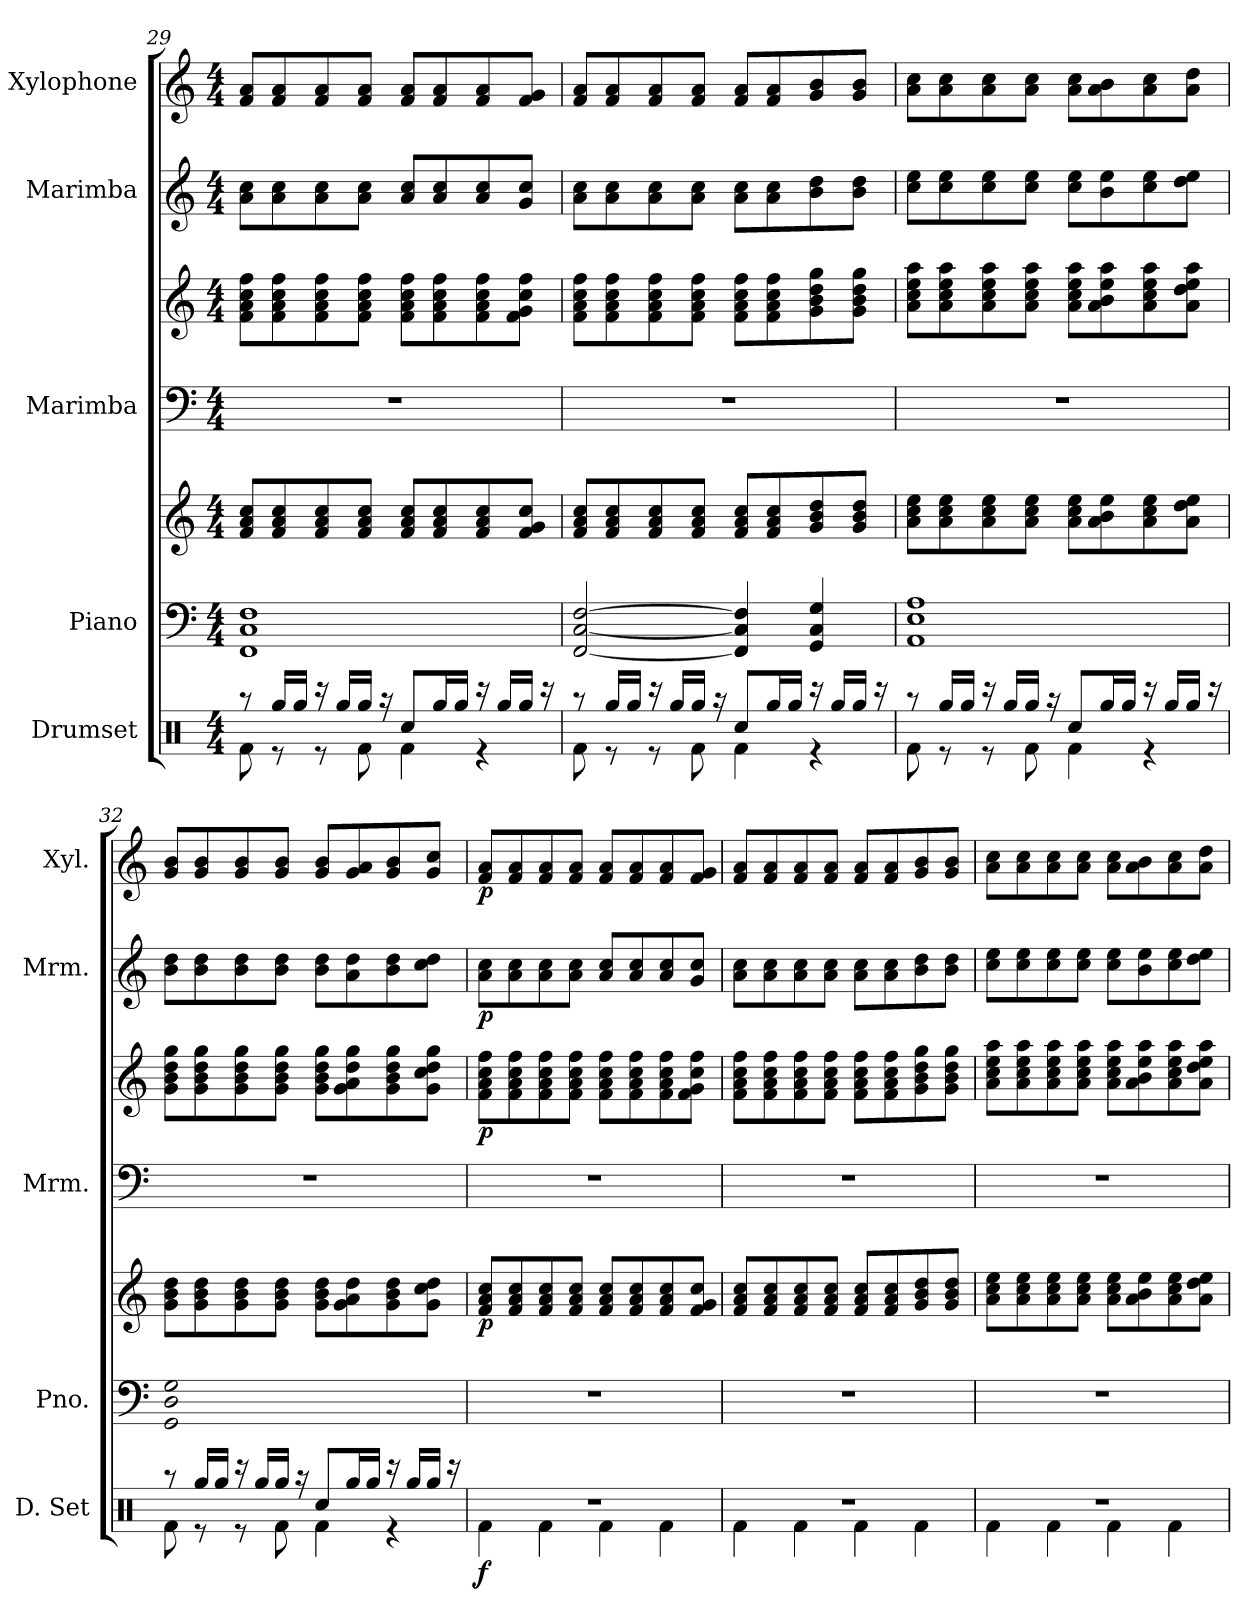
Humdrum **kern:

**kern	**dynam	**kern	**kern	**dynam	**kern	**kern	**dynam	**kern	**dynam	**kern	**dynam
*part5	*part5	*part4	*part4	*part4	*part3	*part3	*part3	*part2	*part2	*part1	*part1
*staff7	*staff7	*staff6	*staff5	*staff5/6	*staff4	*staff3	*staff3/4	*staff2	*staff2	*staff1	*staff1
*I"Drumset	*	*I"Piano	*	*	*I"Marimba	*	*	*I"Marimba	*	*I"Xylophone	*
*I'D. Set	*	*I'Pno.	*	*	*I'Mrm.	*	*	*I'Mrm.	*	*I'Xyl.	*
*clefX	*	*clefF4	*clefG2	*	*clefF4	*clefG2	*	*clefG2	*	*clefG2	*
*	*	*	*	*	*	*	*	*	*	*ITrd-7c-12	*
*k[]	*	*k[]	*k[]	*	*k[]	*k[]	*	*k[]	*	*k[]	*
*M4/4	*	*M4/4	*M4/4	*	*M4/4	*M4/4	*	*M4/4	*	*M4/4	*
=29	=29	=29	=29	=29	=29	=29	=29	=29	=29	=29	=29
*^	*	*	*	*	*	*	*	*	*	*	*
8r	8Rf\	.	1FF 1C 1F	8f/ 8a/ 8cc/L	.	1r	8f\ 8a\ 8cc\ 8ff\L	.	8a\ 8cc\L	.	8ff/ 8aa/L	.
16Rgg/LL	8r	.	.	8f/ 8a/ 8cc/	.	.	8f\ 8a\ 8cc\ 8ff\	.	8a\ 8cc\	.	8ff/ 8aa/	.
16Rgg/JJ	.	.	.	.	.	.	.	.	.	.	.	.
16r	8r	.	.	8f/ 8a/ 8cc/	.	.	8f\ 8a\ 8cc\ 8ff\	.	8a\ 8cc\	.	8ff/ 8aa/	.
16Rgg/LL	.	.	.	.	.	.	.	.	.	.	.	.
16Rgg/JJ	8Rf\	.	.	8f/ 8a/ 8cc/J	.	.	8f\ 8a\ 8cc\ 8ff\J	.	8a\ 8cc\J	.	8ff/ 8aa/J	.
16r	.	.	.	.	.	.	.	.	.	.	.	.
8Rcc/L	4Rf\	.	.	8f/ 8a/ 8cc/L	.	.	8f\ 8a\ 8cc\ 8ff\L	.	8a/ 8cc/L	.	8ff/ 8aa/L	.
16Rgg/L	.	.	.	8f/ 8a/ 8cc/	.	.	8f\ 8a\ 8cc\ 8ff\	.	8a/ 8cc/	.	8ff/ 8aa/	.
16Rgg/JJ	.	.	.	.	.	.	.	.	.	.	.	.
16r	4r	.	.	8f/ 8a/ 8cc/	.	.	8f\ 8a\ 8cc\ 8ff\	.	8a/ 8cc/	.	8ff/ 8aa/	.
16Rgg/LL	.	.	.	.	.	.	.	.	.	.	.	.
16Rgg/JJ	.	.	.	8f/ 8g/ 8cc/J	.	.	8f\ 8g\ 8cc\ 8ff\J	.	8g/ 8cc/J	.	8ff/ 8gg/J	.
16r	.	.	.	.	.	.	.	.	.	.	.	.
!!LO:PB:g=z
=30	=30	=30	=30	=30	=30	=30	=30	=30	=30	=30	=30	=30
8r	8Rf\	.	[2FF/ [2C/ [2F/	8f/ 8a/ 8cc/L	.	1r	8f\ 8a\ 8cc\ 8ff\L	.	8a\ 8cc\L	.	8ff/ 8aa/L	.
16Rgg/LL	8r	.	.	8f/ 8a/ 8cc/	.	.	8f\ 8a\ 8cc\ 8ff\	.	8a\ 8cc\	.	8ff/ 8aa/	.
16Rgg/JJ	.	.	.	.	.	.	.	.	.	.	.	.
16r	8r	.	.	8f/ 8a/ 8cc/	.	.	8f\ 8a\ 8cc\ 8ff\	.	8a\ 8cc\	.	8ff/ 8aa/	.
16Rgg/LL	.	.	.	.	.	.	.	.	.	.	.	.
16Rgg/JJ	8Rf\	.	.	8f/ 8a/ 8cc/J	.	.	8f\ 8a\ 8cc\ 8ff\J	.	8a\ 8cc\J	.	8ff/ 8aa/J	.
16r	.	.	.	.	.	.	.	.	.	.	.	.
8Rcc/L	4Rf\	.	4FF/] 4C/] 4F/]	8f/ 8a/ 8cc/L	.	.	8f\ 8a\ 8cc\ 8ff\L	.	8a\ 8cc\L	.	8ff/ 8aa/L	.
16Rgg/L	.	.	.	8f/ 8a/ 8cc/	.	.	8f\ 8a\ 8cc\ 8ff\	.	8a\ 8cc\	.	8ff/ 8aa/	.
16Rgg/JJ	.	.	.	.	.	.	.	.	.	.	.	.
16r	4r	.	4GG/ 4C/ 4G/	8g/ 8b/ 8dd/	.	.	8g\ 8b\ 8dd\ 8gg\	.	8b\ 8dd\	.	8gg/ 8bb/	.
16Rgg/LL	.	.	.	.	.	.	.	.	.	.	.	.
16Rgg/JJ	.	.	.	8g/ 8b/ 8dd/J	.	.	8g\ 8b\ 8dd\ 8gg\J	.	8b\ 8dd\J	.	8gg/ 8bb/J	.
16r	.	.	.	.	.	.	.	.	.	.	.	.
=31	=31	=31	=31	=31	=31	=31	=31	=31	=31	=31	=31	=31
8r	8Rf\	.	1AA 1E 1A	8a\ 8cc\ 8ee\L	.	1r	8a\ 8cc\ 8ee\ 8aa\L	.	8cc\ 8ee\L	.	8aa\ 8ccc\L	.
16Rgg/LL	8r	.	.	8a\ 8cc\ 8ee\	.	.	8a\ 8cc\ 8ee\ 8aa\	.	8cc\ 8ee\	.	8aa\ 8ccc\	.
16Rgg/JJ	.	.	.	.	.	.	.	.	.	.	.	.
16r	8r	.	.	8a\ 8cc\ 8ee\	.	.	8a\ 8cc\ 8ee\ 8aa\	.	8cc\ 8ee\	.	8aa\ 8ccc\	.
16Rgg/LL	.	.	.	.	.	.	.	.	.	.	.	.
16Rgg/JJ	8Rf\	.	.	8a\ 8cc\ 8ee\J	.	.	8a\ 8cc\ 8ee\ 8aa\J	.	8cc\ 8ee\J	.	8aa\ 8ccc\J	.
16r	.	.	.	.	.	.	.	.	.	.	.	.
8Rcc/L	4Rf\	.	.	8a\ 8cc\ 8ee\L	.	.	8a\ 8cc\ 8ee\ 8aa\L	.	8cc\ 8ee\L	.	8aa\ 8ccc\L	.
16Rgg/L	.	.	.	8a\ 8b\ 8ee\	.	.	8a\ 8b\ 8ee\ 8aa\	.	8b\ 8ee\	.	8aa\ 8bb\	.
16Rgg/JJ	.	.	.	.	.	.	.	.	.	.	.	.
16r	4r	.	.	8a\ 8cc\ 8ee\	.	.	8a\ 8cc\ 8ee\ 8aa\	.	8cc\ 8ee\	.	8aa\ 8ccc\	.
16Rgg/LL	.	.	.	.	.	.	.	.	.	.	.	.
16Rgg/JJ	.	.	.	8a\ 8dd\ 8ee\J	.	.	8a\ 8dd\ 8ee\ 8aa\J	.	8dd\ 8ee\J	.	8aa\ 8ddd\J	.
16r	.	.	.	.	.	.	.	.	.	.	.	.
=32	=32	=32	=32	=32	=32	=32	=32	=32	=32	=32	=32	=32
!	!	!	!LO:N:n=1:head=open	!	!	!	!	!	!	!	!	!
!	!	!	!LO:N:n=2:head=open	!	!	!	!	!	!	!	!	!
!	!	!	!LO:N:n=3:head=open	!	!	!	!	!	!	!	!	!
8r	8Rf\	.	1GG 1D 1G	8g\ 8b\ 8dd\L	.	1r	8g\ 8b\ 8dd\ 8gg\L	.	8b\ 8dd\L	.	8gg/ 8bb/L	.
16Rgg/LL	8r	.	.	8g\ 8b\ 8dd\	.	.	8g\ 8b\ 8dd\ 8gg\	.	8b\ 8dd\	.	8gg/ 8bb/	.
16Rgg/JJ	.	.	.	.	.	.	.	.	.	.	.	.
16r	8r	.	.	8g\ 8b\ 8dd\	.	.	8g\ 8b\ 8dd\ 8gg\	.	8b\ 8dd\	.	8gg/ 8bb/	.
16Rgg/LL	.	.	.	.	.	.	.	.	.	.	.	.
16Rgg/JJ	8Rf\	.	.	8g\ 8b\ 8dd\J	.	.	8g\ 8b\ 8dd\ 8gg\J	.	8b\ 8dd\J	.	8gg/ 8bb/J	.
16r	.	.	.	.	.	.	.	.	.	.	.	.
8Rcc/L	4Rf\	.	.	8g\ 8b\ 8dd\L	.	.	8g\ 8b\ 8dd\ 8gg\L	.	8b\ 8dd\L	.	8gg/ 8bb/L	.
16Rgg/L	.	.	.	8g\ 8a\ 8dd\	.	.	8g\ 8a\ 8dd\ 8gg\	.	8a\ 8dd\	.	8gg/ 8aa/	.
16Rgg/JJ	.	.	.	.	.	.	.	.	.	.	.	.
16r	4r	.	.	8g\ 8b\ 8dd\	.	.	8g\ 8b\ 8dd\ 8gg\	.	8b\ 8dd\	.	8gg/ 8bb/	.
16Rgg/LL	.	.	.	.	.	.	.	.	.	.	.	.
16Rgg/JJ	.	.	.	8g\ 8cc\ 8dd\J	.	.	8g\ 8cc\ 8dd\ 8gg\J	.	8cc\ 8dd\J	.	8gg/ 8ccc/J	.
16r	.	.	.	.	.	.	.	.	.	.	.	.
=33	=33	=33	=33	=33	=33	=33	=33	=33	=33	=33	=33	=33
!	!	!LO:DY:b	!	!	!LO:DY:b	!	!	!LO:DY:b	!	!LO:DY:b	!	!LO:DY:b
1r	4Rf\	f	1r	8f/ 8a/ 8cc/L	p	1r	8f\ 8a\ 8cc\ 8ff\L	p	8a\ 8cc\L	p	8ff/ 8aa/L	p
.	.	.	.	8f/ 8a/ 8cc/	.	.	8f\ 8a\ 8cc\ 8ff\	.	8a\ 8cc\	.	8ff/ 8aa/	.
.	4Rf\	.	.	8f/ 8a/ 8cc/	.	.	8f\ 8a\ 8cc\ 8ff\	.	8a\ 8cc\	.	8ff/ 8aa/	.
.	.	.	.	8f/ 8a/ 8cc/J	.	.	8f\ 8a\ 8cc\ 8ff\J	.	8a\ 8cc\J	.	8ff/ 8aa/J	.
.	4Rf\	.	.	8f/ 8a/ 8cc/L	.	.	8f\ 8a\ 8cc\ 8ff\L	.	8a/ 8cc/L	.	8ff/ 8aa/L	.
.	.	.	.	8f/ 8a/ 8cc/	.	.	8f\ 8a\ 8cc\ 8ff\	.	8a/ 8cc/	.	8ff/ 8aa/	.
.	4Rf\	.	.	8f/ 8a/ 8cc/	.	.	8f\ 8a\ 8cc\ 8ff\	.	8a/ 8cc/	.	8ff/ 8aa/	.
.	.	.	.	8f/ 8g/ 8cc/J	.	.	8f\ 8g\ 8cc\ 8ff\J	.	8g/ 8cc/J	.	8ff/ 8gg/J	.
!!LO:LB:g=z
=34	=34	=34	=34	=34	=34	=34	=34	=34	=34	=34	=34	=34
1r	4Rf\	.	1r	8f/ 8a/ 8cc/L	.	1r	8f\ 8a\ 8cc\ 8ff\L	.	8a\ 8cc\L	.	8ff/ 8aa/L	.
.	.	.	.	8f/ 8a/ 8cc/	.	.	8f\ 8a\ 8cc\ 8ff\	.	8a\ 8cc\	.	8ff/ 8aa/	.
.	4Rf\	.	.	8f/ 8a/ 8cc/	.	.	8f\ 8a\ 8cc\ 8ff\	.	8a\ 8cc\	.	8ff/ 8aa/	.
.	.	.	.	8f/ 8a/ 8cc/J	.	.	8f\ 8a\ 8cc\ 8ff\J	.	8a\ 8cc\J	.	8ff/ 8aa/J	.
.	4Rf\	.	.	8f/ 8a/ 8cc/L	.	.	8f\ 8a\ 8cc\ 8ff\L	.	8a\ 8cc\L	.	8ff/ 8aa/L	.
.	.	.	.	8f/ 8a/ 8cc/	.	.	8f\ 8a\ 8cc\ 8ff\	.	8a\ 8cc\	.	8ff/ 8aa/	.
.	4Rf\	.	.	8g/ 8b/ 8dd/	.	.	8g\ 8b\ 8dd\ 8gg\	.	8b\ 8dd\	.	8gg/ 8bb/	.
.	.	.	.	8g/ 8b/ 8dd/J	.	.	8g\ 8b\ 8dd\ 8gg\J	.	8b\ 8dd\J	.	8gg/ 8bb/J	.
=35	=35	=35	=35	=35	=35	=35	=35	=35	=35	=35	=35	=35
1r	4Rf\	.	1r	8a\ 8cc\ 8ee\L	.	1r	8a\ 8cc\ 8ee\ 8aa\L	.	8cc\ 8ee\L	.	8aa\ 8ccc\L	.
.	.	.	.	8a\ 8cc\ 8ee\	.	.	8a\ 8cc\ 8ee\ 8aa\	.	8cc\ 8ee\	.	8aa\ 8ccc\	.
.	4Rf\	.	.	8a\ 8cc\ 8ee\	.	.	8a\ 8cc\ 8ee\ 8aa\	.	8cc\ 8ee\	.	8aa\ 8ccc\	.
.	.	.	.	8a\ 8cc\ 8ee\J	.	.	8a\ 8cc\ 8ee\ 8aa\J	.	8cc\ 8ee\J	.	8aa\ 8ccc\J	.
.	4Rf\	.	.	8a\ 8cc\ 8ee\L	.	.	8a\ 8cc\ 8ee\ 8aa\L	.	8cc\ 8ee\L	.	8aa\ 8ccc\L	.
.	.	.	.	8a\ 8b\ 8ee\	.	.	8a\ 8b\ 8ee\ 8aa\	.	8b\ 8ee\	.	8aa\ 8bb\	.
.	4Rf\	.	.	8a\ 8cc\ 8ee\	.	.	8a\ 8cc\ 8ee\ 8aa\	.	8cc\ 8ee\	.	8aa\ 8ccc\	.
.	.	.	.	8a\ 8dd\ 8ee\J	.	.	8a\ 8dd\ 8ee\ 8aa\J	.	8dd\ 8ee\J	.	8aa\ 8ddd\J	.
*v	*v	*	*	*	*	*	*	*	*	*	*	*
=	=	=	=	=	=	=	=	=	=	=	=
*-	*-	*-	*-	*-	*-	*-	*-	*-	*-	*-	*-
